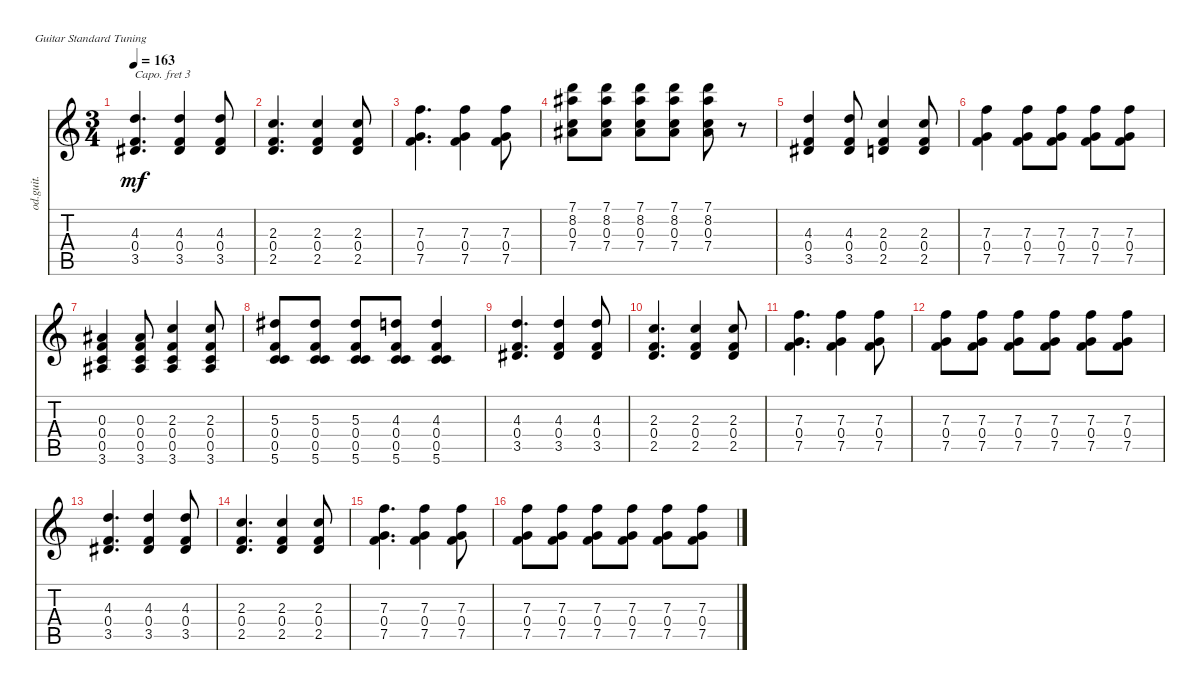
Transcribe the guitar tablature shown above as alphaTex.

\bracketExtendMode nobrackets
\track ("Overdriven Guitar" "od.guit.") {instrument overdrivenguitar}
\staff {score tabs}
\capo 3
\tuning (E4 B3 G3 D3 A2 E2)
\ts (3 4)
\tempo 163
\clef g2
\ks aminor
(3.5{acc #} 0.4 4.3).4{d dy mf beam Up} (3.5{acc #} 0.4 4.3).4{beam Up} (3.5{acc #} 0.4 4.3).8{beam Up} |
(2.5 0.4 2.3).4{d beam Up} (2.5 0.4 2.3).4{beam Up} (2.5 0.4 2.3).8{beam Up} |
(7.5 0.4 7.3).4{d beam Down} (7.5 0.4 7.3).4{beam Down} (7.5 0.4 7.3).8{beam Down} |
(0.3{acc #} 7.4 8.2{acc #} 7.1).8{beam Down} (0.3{acc #} 7.4 8.2{acc #} 7.1).8{beam Down} (0.3{acc #} 7.4 8.2{acc #} 7.1).8{beam Down} (0.3{acc #} 7.4 8.2{acc #} 7.1).8{beam Down} (0.3{acc #} 7.4 8.2{acc #} 7.1).8{beam Down} r.8{beam Down} |
(3.5{acc #} 0.4 4.3).4{beam Up} (4.3 0.4 3.5{acc #}).8{beam Up} (2.5 0.4 2.3).4{beam Up} (2.3 0.4 2.5).8{beam Up} |
(7.5 0.4 7.3).4{beam Down} (7.5 0.4 7.3).8{beam Down} (7.5 0.4 7.3).8{beam Down} (7.5 0.4 7.3).8{beam Down} (7.5 0.4 7.3).8{beam Down} |
(3.6{acc #} 0.3{acc #} 0.4 0.5).4{beam Up} (0.3{acc #} 0.4 0.5 3.6{acc #}).8{beam Up} (2.3 3.6{acc #} 0.5 0.4).4{beam Up} (2.3 0.4 0.5 3.6{acc #}).8{beam Up} |
(5.6 0.5 0.4 5.3{acc #}).8{beam Up} (5.6 0.5 0.4 5.3{acc #}).8{beam Up} (5.6 0.5 0.4 5.3{acc #}).8{beam Up} (5.6 0.5 0.4 4.3).8{beam Up} (5.6 0.5 0.4 4.3).4{beam Up} |
(3.5{acc #} 0.4 4.3).4{d beam Up} (3.5{acc #} 0.4 4.3).4{beam Up} (3.5{acc #} 0.4 4.3).8{beam Up} |
(2.5 0.4 2.3).4{d beam Up} (2.5 0.4 2.3).4{beam Up} (2.5 0.4 2.3).8{beam Up} |
(7.5 0.4 7.3).4{d beam Down} (7.5 0.4 7.3).4{beam Down} (7.5 0.4 7.3).8{beam Down} |
(7.3 0.4 7.5).8{beam Down} (7.3 0.4 7.5).8{beam Down} (7.3 0.4 7.5).8{beam Down} (7.3 0.4 7.5).8{beam Down} (7.3 0.4 7.5).8{beam Down} (7.3 0.4 7.5).8{beam Down} |
(3.5{acc #} 0.4 4.3).4{d beam Up} (3.5{acc #} 0.4 4.3).4{beam Up} (3.5{acc #} 0.4 4.3).8{beam Up} |
(2.5 0.4 2.3).4{d beam Up} (2.5 0.4 2.3).4{beam Up} (2.5 0.4 2.3).8{beam Up} |
(7.5 0.4 7.3).4{d beam Down} (7.5 0.4 7.3).4{beam Down} (7.5 0.4 7.3).8{beam Down} |
(7.3 0.4 7.5).8{beam Down} (7.3 0.4 7.5).8{beam Down} (7.3 0.4 7.5).8{beam Down} (7.3 0.4 7.5).8{beam Down} (7.3 0.4 7.5).8{beam Down} (7.3 0.4 7.5).8{beam Down}
